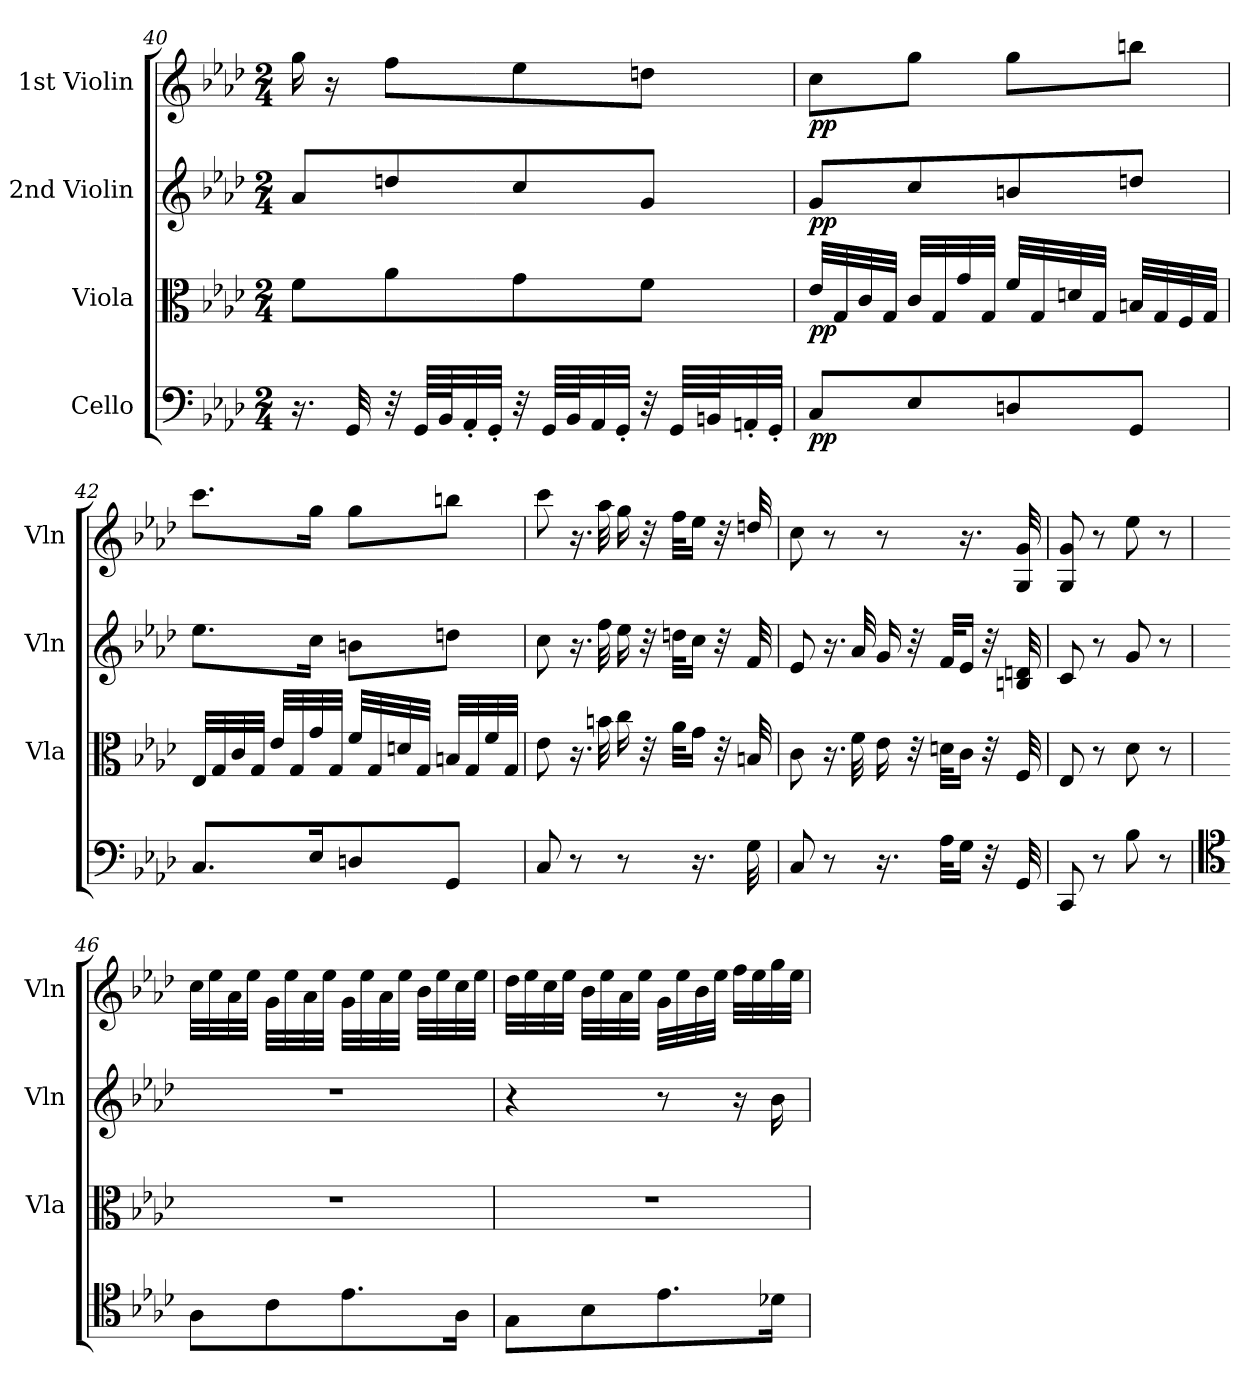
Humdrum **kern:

**kern	**dynam	**kern	**dynam	**kern	**dynam	**kern	**dynam
*part4	*part4	*part3	*part3	*part2	*part2	*part1	*part1
*staff4	*staff4	*staff3	*staff3	*staff2	*staff2	*staff1	*staff1
*I"Cello	*	*I"Viola	*	*I"2nd Violin	*	*I"1st Violin	*
*	*	*I'Vla	*	*I'Vln	*	*I'Vln	*
!!LO:PB:g=z
*clefF4	*	*clefC3	*	*clefG2	*	*clefG2	*
*k[b-e-a-d-]	*	*k[b-e-a-d-]	*	*k[b-e-a-d-]	*	*k[b-e-a-d-]	*
*f:	*	*f:	*	*f:	*	*f:	*
*M2/4	*	*M2/4	*	*M2/4	*	*M2/4	*
=40	=40	=40	=40	=40	=40	=40	=40
16.r	.	8f\L	.	8a-/L	.	16gg\	.
.	.	.	.	.	.	16r	.
32GG/	.	.	.	.	.	.	.
32r	.	8a-\	.	8ddn/	.	8ff\L	.
64GG/LLLL	.	.	.	.	.	.	.
64BB-/J	.	.	.	.	.	.	.
32AA-'/	.	.	.	.	.	.	.
32GG'/JJJ	.	.	.	.	.	.	.
32r	.	8g\	.	8cc/	.	8ee-\	.
64GG/LLLL	.	.	.	.	.	.	.
64BB-/J	.	.	.	.	.	.	.
32AA-/	.	.	.	.	.	.	.
32GG'/JJJ	.	.	.	.	.	.	.
32r	.	8f\J	.	8g/J	.	8ddn\J	.
64GG/LLLL	.	.	.	.	.	.	.
64BBn/J	.	.	.	.	.	.	.
32AAn'/	.	.	.	.	.	.	.
32GG'/JJJ	.	.	.	.	.	.	.
=41	=41	=41	=41	=41	=41	=41	=41
!	!LO:DY:b	!	!LO:DY:b	!	!LO:DY:b	!	!LO:DY:b
8C/L	pp	32e-/LLL	pp	8g/L	pp	8cc\L	pp
.	.	32G/	.	.	.	.	.
.	.	32c/	.	.	.	.	.
.	.	32G/JJJ	.	.	.	.	.
8E-/	.	32c/LLL	.	8cc/	.	8gg\J	.
.	.	32G/	.	.	.	.	.
.	.	32g/	.	.	.	.	.
.	.	32G/JJJ	.	.	.	.	.
8Dn/	.	32f/LLL	.	8bn/	.	8gg\L	.
.	.	32G/	.	.	.	.	.
.	.	32dn/	.	.	.	.	.
.	.	32G/JJJ	.	.	.	.	.
8GG/J	.	32Bn/LLL	.	8ddn/J	.	8bbn\J	.
.	.	32G/	.	.	.	.	.
.	.	32F/	.	.	.	.	.
.	.	32G/JJJ	.	.	.	.	.
!!LO:LB:g=z
=42	=42	=42	=42	=42	=42	=42	=42
8.C/L	.	32E-/LLL	.	8.ee-\L	.	8.ccc\L	.
.	.	32G/	.	.	.	.	.
.	.	32c/	.	.	.	.	.
.	.	32G/JJJ	.	.	.	.	.
.	.	32e-/LLL	.	.	.	.	.
.	.	32G/	.	.	.	.	.
16E-/K	.	32g/	.	16cc\Jk	.	16gg\Jk	.
.	.	32G/JJJ	.	.	.	.	.
8Dn/	.	32f/LLL	.	8bn\L	.	8gg\L	.
.	.	32G/	.	.	.	.	.
.	.	32dn/	.	.	.	.	.
.	.	32G/JJJ	.	.	.	.	.
8GG/J	.	32Bn/LLL	.	8ddn\J	.	8bbn\J	.
.	.	32G/	.	.	.	.	.
.	.	32f/	.	.	.	.	.
.	.	32G/JJJ	.	.	.	.	.
=43	=43	=43	=43	=43	=43	=43	=43
8C/	.	8e-\	.	8cc\	.	8ccc\	.
8r	.	16.r	.	16.r	.	16.r	.
.	.	32bn\	.	32ff\	.	32aa-\	.
8r	.	16cc\	.	16ee-\	.	16gg\	.
.	.	32r	.	32r	.	32r	.
.	.	32a-\KLL	.	32ddn\KLL	.	32ff\KLL	.
16.r	.	16g\JJ	.	16cc\JJ	.	16ee-\JJ	.
.	.	32r	.	32r	.	32r	.
32G\	.	32Bn/	.	32f/	.	32ddn/	.
!!LO:LB:g=z
=44	=44	=44	=44	=44	=44	=44	=44
8C/	.	8c\	.	8e-/	.	8cc\	.
8r	.	16.r	.	16.r	.	8r	.
.	.	32f\	.	32a-/	.	.	.
16.r	.	16e-\	.	16g/	.	8r	.
.	.	32r	.	32r	.	.	.
32A-\KLL	.	32dn\KLL	.	32f/KLL	.	.	.
16G\JJ	.	16c\JJ	.	16e-/JJ	.	16.r	.
32r	.	32r	.	32r	.	.	.
32GG/	.	32F/	.	32Bn/ 32dn/	.	32G/ 32g/	.
=45	=45	=45	=45	=45	=45	=45	=45
8CC/	.	8E-/	.	8c/	.	8G/ 8g/	.
8r	.	8r	.	8r	.	8r	.
8B-\	.	8d-\	.	8g/	.	8ee-\	.
8r	.	8r	.	8r	.	8r	.
=46	=46	=46	=46	=46	=46	=46	=46
*clefC4	*	*	*	*	*	*	*
8A-\L	.	2r	.	2r	.	32cc\LLL	.
.	.	.	.	.	.	32ee-\	.
.	.	.	.	.	.	32a-\	.
.	.	.	.	.	.	32ee-\JJJ	.
8c\	.	.	.	.	.	32g\LLL	.
.	.	.	.	.	.	32ee-\	.
.	.	.	.	.	.	32a-\	.
.	.	.	.	.	.	32ee-\JJJ	.
8.e-\	.	.	.	.	.	32g\LLL	.
.	.	.	.	.	.	32ee-\	.
.	.	.	.	.	.	32a-\	.
.	.	.	.	.	.	32ee-\JJJ	.
.	.	.	.	.	.	32b-\LLL	.
.	.	.	.	.	.	32ee-\	.
16A-\Jk	.	.	.	.	.	32cc\	.
.	.	.	.	.	.	32ee-\JJJ	.
!!LO:PB:g=z
=47	=47	=47	=47	=47	=47	=47	=47
8G\L	.	2r	.	4r	.	32dd-\LLL	.
.	.	.	.	.	.	32ee-\	.
.	.	.	.	.	.	32cc\	.
.	.	.	.	.	.	32ee-\JJJ	.
8B-\	.	.	.	.	.	32b-\LLL	.
.	.	.	.	.	.	32ee-\	.
.	.	.	.	.	.	32a-\	.
.	.	.	.	.	.	32ee-\JJJ	.
8.e-\	.	.	.	8r	.	32g\LLL	.
.	.	.	.	.	.	32ee-\	.
.	.	.	.	.	.	32b-\	.
.	.	.	.	.	.	32ee-\JJJ	.
.	.	.	.	16r	.	32ff\LLL	.
.	.	.	.	.	.	32ee-\	.
16d-X\Jk	.	.	.	16b-\	.	32gg\	.
.	.	.	.	.	.	32ee-\JJJ	.
=	=	=	=	=	=	=	=
*-	*-	*-	*-	*-	*-	*-	*-
